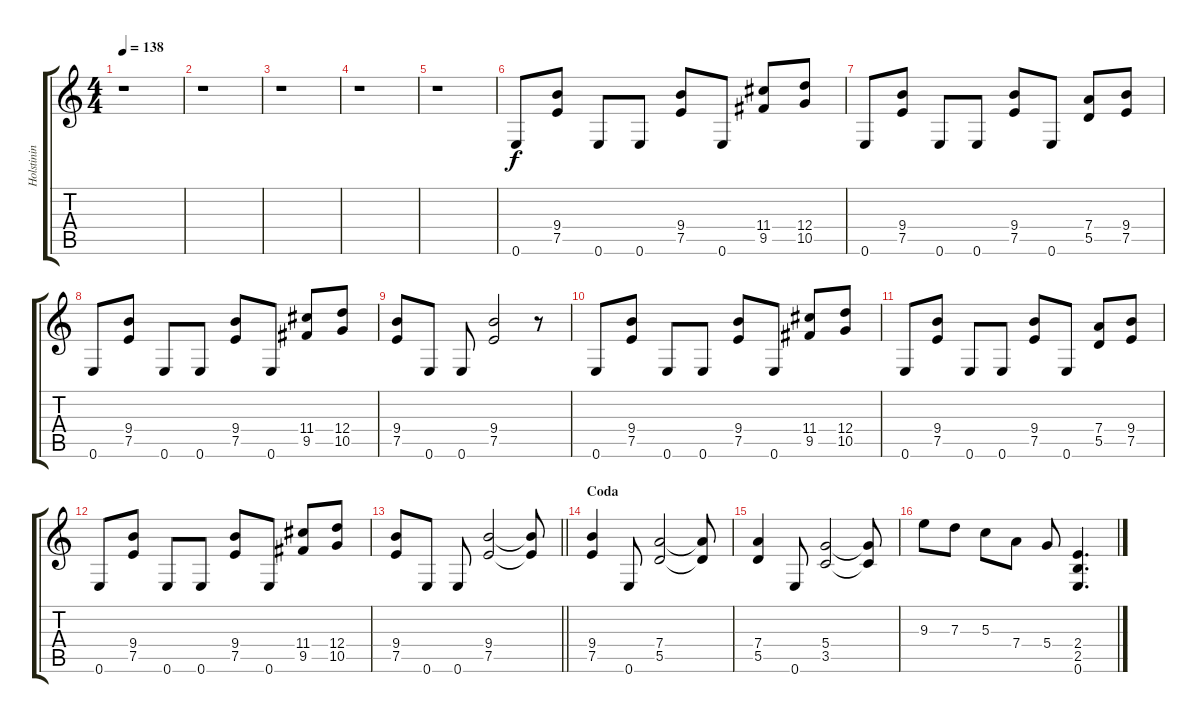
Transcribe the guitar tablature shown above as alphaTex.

\track ("Holstinin" "Holstinin") {instrument distortionguitar}
\staff {score tabs}
\tuning (E4 B3 G3 D3 A2 E2) {hide}
\ts (4 4)
\tempo 138
\clef g2
\ks c
r.1{dy f} |
r.1 |
r.1 |
r.1 |
r.1 |
0.6.8 (9.4 7.5).8 0.6.8 0.6.8 (9.4 7.5).8 0.6.8 (11.4 9.5).8 (12.4 10.5).8 |
0.6.8 (9.4 7.5).8 0.6.8 0.6.8 (9.4 7.5).8 0.6.8 (7.4 5.5).8 (9.4 7.5).8 |
0.6.8 (9.4 7.5).8 0.6.8 0.6.8 (9.4 7.5).8 0.6.8 (11.4 9.5).8 (12.4 10.5).8 |
(9.4 7.5).8 0.6.8 0.6.8 (9.4 7.5).2 r.8 |
0.6.8 (9.4 7.5).8 0.6.8 0.6.8 (9.4 7.5).8 0.6.8 (11.4 9.5).8 (12.4 10.5).8 |
0.6.8 (9.4 7.5).8 0.6.8 0.6.8 (9.4 7.5).8 0.6.8 (7.4 5.5).8 (9.4 7.5).8 |
0.6.8 (9.4 7.5).8 0.6.8 0.6.8 (9.4 7.5).8 0.6.8 (11.4 9.5).8 (12.4 10.5).8 |
\barLineRight lightlight
(9.4 7.5).8 0.6.8 0.6.8 (9.4 7.5).2 (9.4{t} 7.5{t}).8 |
\section ("" "Coda")
(9.4 7.5).4 0.6.8 (7.4 5.5).2 (7.4{t} 5.5{t}).8 |
(7.4 5.5).4 0.6.8 (5.4 3.5).2 (5.4{t} 3.5{t}).8 |
9.3.8 7.3.8 5.3.8 7.4.8 5.4.8 (2.4 2.5 0.6).4{d}
